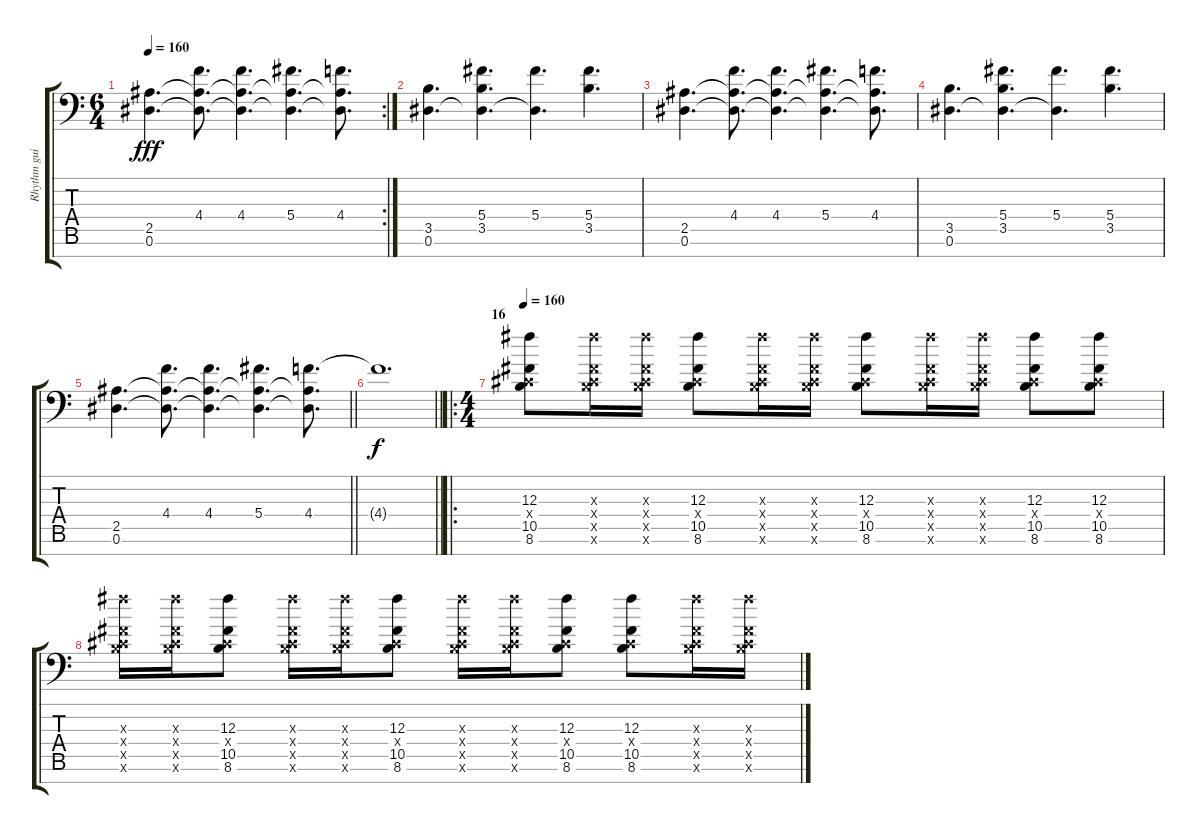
\track ("Rhythm guitar" "Rhythm gui") {instrument distortionguitar}
\staff {score tabs}
\tuning (Eb4 Bb3 Gb3 Db3 Ab2 Eb2 Ab1) {hide}
\rc 2
\ts (6 4)
\tempo 160
\clef f4
\ks c
(2.5 0.6).4{d dy fff} (4.4 2.5{t} 0.6{t}).8{d} (4.4 2.5{t} 0.6{t}).4{d} (5.4 2.5{t} 0.6{t}).4{d} (4.4 2.5{t} 0.6{t}).8{d} |
(3.5 0.6).4{d} (5.4 3.5 0.6{t}).4{d} (5.4 0.6{t}).4{d} (5.4 3.5).4{d} |
(2.5 0.6).4{d} (4.4 2.5{t} 0.6{t}).8{d} (4.4 2.5{t} 0.6{t}).4{d} (5.4 2.5{t} 0.6{t}).4{d} (4.4 2.5{t} 0.6{t}).8{d} |
(3.5 0.6).4{d} (5.4 3.5 0.6{t}).4{d} (5.4 0.6{t}).4{d} (5.4 3.5).4{d} |
\barLineRight lightlight
(2.5 0.6).4{d} (4.4 2.5{t} 0.6{t}).8{d} (4.4 2.5{t} 0.6{t}).4{d} (5.4 2.5{t} 0.6{t}).4{d} (4.4 2.5{t} 0.6{t}).8{d} |
\barLineRight lightlight
4.4{t}.1{d dy f} |
\ro
\ts (4 4)
\section ("" "16")
\tempo 160
(12.3 0.4{x} 10.5 8.6).8{instrument distortionguitar} (12.3{x} 0.4{x} 10.5{x} 8.6{x}).16 (12.3{x} 0.4{x} 10.5{x} 8.6{x}).16 (12.3 0.4{x} 10.5 8.6).8 (12.3{x} 0.4{x} 10.5{x} 8.6{x}).16 (12.3{x} 0.4{x} 10.5{x} 8.6{x}).16 (12.3 0.4{x} 10.5 8.6).8 (12.3{x} 0.4{x} 10.5{x} 8.6{x}).16 (12.3{x} 0.4{x} 10.5{x} 8.6{x}).16 (12.3 0.4{x} 10.5 8.6).8 (12.3 0.4{x} 10.5 8.6).8 |
(12.3{x} 0.4{x} 10.5{x} 8.6{x}).16 (12.3{x} 0.4{x} 10.5{x} 8.6{x}).16 (12.3 0.4{x} 10.5 8.6).8 (12.3{x} 0.4{x} 10.5{x} 8.6{x}).16 (12.3{x} 0.4{x} 10.5{x} 8.6{x}).16 (12.3 0.4{x} 10.5 8.6).8 (12.3{x} 0.4{x} 10.5{x} 8.6{x}).16 (12.3{x} 0.4{x} 10.5{x} 8.6{x}).16 (12.3 0.4{x} 10.5 8.6).8 (12.3 0.4{x} 10.5 8.6).8 (12.3{x} 0.4{x} 10.5{x} 8.6{x}).16 (12.3{x} 0.4{x} 10.5{x} 8.6{x}).16
